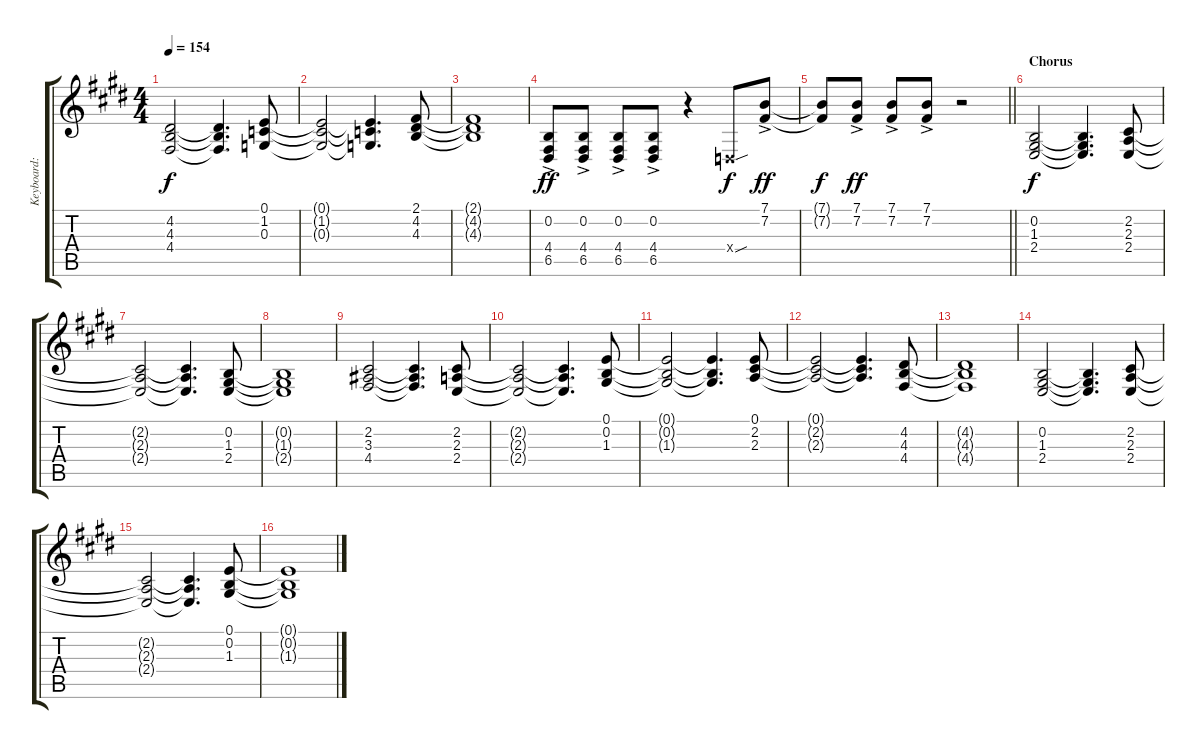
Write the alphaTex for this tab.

\track ("Keyboard: Tsumugi Kotobuki" "Keyboard: ") {instrument lead2sawtooth}
\staff {score tabs}
\tuning (E4 B3 G3 D3 A2 E2) {hide}
\ts (4 4)
\tempo 154
\clef g2
\ks e
(4.2{t} 4.3{t} 4.4{t}).2{dy f} (4.2{t} 4.3{t} 4.4{t}).4{d} (0.1 1.2 0.3).8 |
(0.1{t} 1.2{t} 0.3{t}).2 (0.1{t} 1.2{t} 0.3{t}).4{d} (2.1 4.2 4.3).8 |
(2.1{t} 4.2{t} 4.3{t}).1 |
(0.2{ac} 4.4{ac} 6.5{ac}).8{dy ff} (0.2{ac} 4.4{ac} 6.5{ac}).8 (0.2{ac} 4.4{ac} 6.5{ac}).8 (0.2{ac} 4.4{ac} 6.5).8 r.4 0.4{sou x}.8{dy f} (7.1{ac} 7.2{ac}).8{dy ff} |
\barLineRight lightlight
(7.1{t} 7.2{t}).8{dy f} (7.1{ac} 7.2{ac}).8{dy ff} (7.1{ac} 7.2{ac}).8 (7.1{ac} 7.2{ac}).8 r.2 |
\section ("" "Chorus")
(0.2 1.3 2.4).2{dy f} (0.2{t} 1.3{t} 2.4{t}).4{d} (2.2 2.3 2.4).8 |
(2.2{t} 2.3{t} 2.4{t}).2 (2.2{t} 2.3{t} 2.4{t}).4{d} (0.2 1.3 2.4).8 |
(0.2{t} 1.3{t} 2.4{t}).1 |
(2.2 3.3 4.4).2 (2.2{t} 3.3{t} 4.4{t}).4{d} (2.2 2.3 2.4).8 |
(2.2{t} 2.3{t} 2.4{t}).2 (2.2{t} 2.3{t} 2.4{t}).4{d} (0.1 0.2 1.3).8 |
(0.1{t} 0.2{t} 1.3{t}).2 (0.1{t} 0.2{t} 1.3{t}).4{d} (0.1 2.2 2.3).8 |
(0.1{t} 2.2{t} 2.3{t}).2 (0.1{t} 2.2{t} 2.3{t}).4{d} (4.2 4.3 4.4).8 |
(4.2{t} 4.3{t} 4.4{t}).1 |
(0.2 1.3 2.4).2 (0.2{t} 1.3{t} 2.4{t}).4{d} (2.2 2.3 2.4).8 |
(2.2{t} 2.3{t} 2.4{t}).2 (2.2{t} 2.3{t} 2.4{t}).4{d} (0.1 0.2 1.3).8 |
(0.1{t} 0.2{t} 1.3{t}).1
